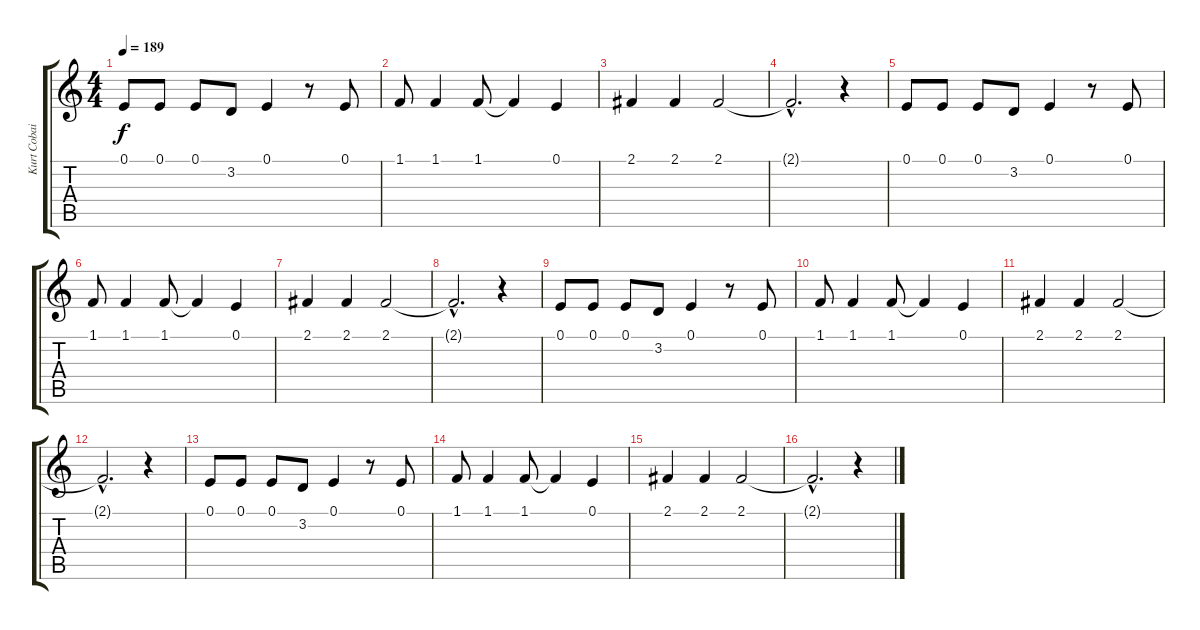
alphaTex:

\track ("Kurt Cobain (Voice)" "Kurt Cobai") {instrument lead6voice}
\staff {score tabs}
\tuning (E4 B3 G3 D3 A2 E2) {hide}
\ts (4 4)
\tempo 189
\clef g2
\ks c
0.1.8{dy f} 0.1.8 0.1.8 3.2.8 0.1.4 r.8 0.1.8 |
1.1.8 1.1.4 1.1.8 1.1{t}.4 0.1.4 |
2.1.4 2.1.4 2.1.2 |
2.1{hac t}.2{d} r.4 |
0.1.8 0.1.8 0.1.8 3.2.8 0.1.4 r.8 0.1.8 |
1.1.8 1.1.4 1.1.8 1.1{t}.4 0.1.4 |
2.1.4 2.1.4 2.1.2 |
2.1{hac t}.2{d} r.4 |
0.1.8 0.1.8 0.1.8 3.2.8 0.1.4 r.8 0.1.8 |
1.1.8 1.1.4 1.1.8 1.1{t}.4 0.1.4 |
2.1.4 2.1.4 2.1.2 |
2.1{hac t}.2{d} r.4 |
0.1.8 0.1.8 0.1.8 3.2.8 0.1.4 r.8 0.1.8 |
1.1.8 1.1.4 1.1.8 1.1{t}.4 0.1.4 |
2.1.4 2.1.4 2.1.2 |
2.1{hac t}.2{d} r.4
